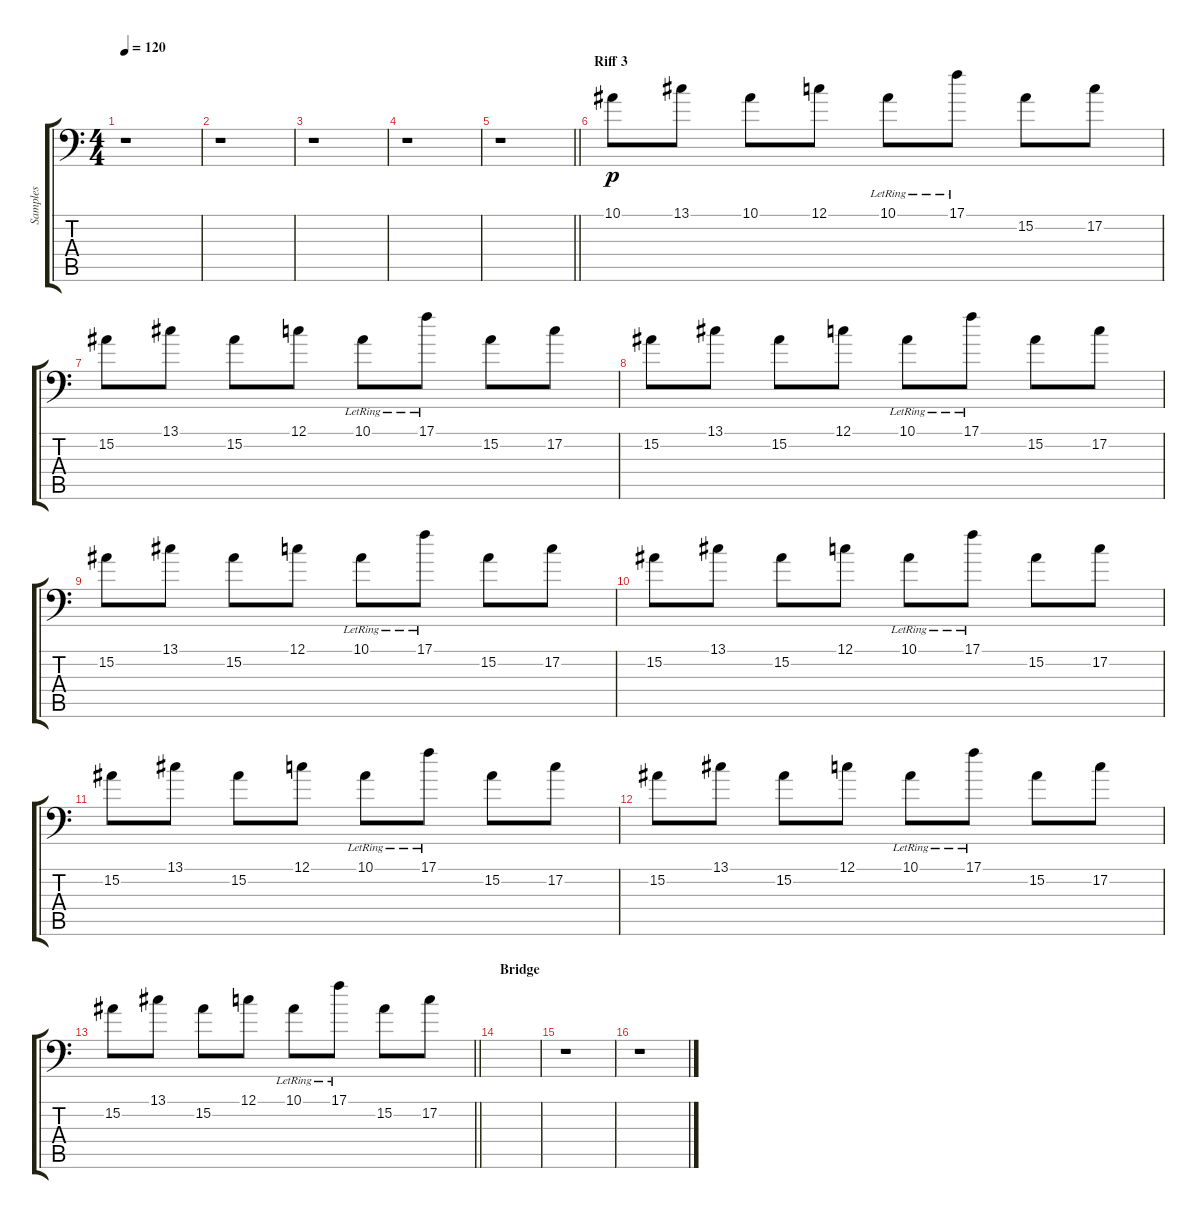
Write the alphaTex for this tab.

\track ("Samples" "Samples") {instrument choiraahs}
\staff {score tabs}
\tuning (C4 G3 Eb3 Bb2 F2 Bb1) {hide}
\ts (4 4)
\tempo 120
\clef f4
\ks c
r.1{dy p} |
r.1 |
r.1 |
r.1 |
\barLineRight lightlight
r.1 |
\section ("" "Riff 3")
10.1.8{balance 8} 13.1.8 10.1.8 12.1.8 10.1{lr}.8 17.1{lr}.8 15.2.8 17.2.8 |
15.2.8{volume 15 balance 8} 13.1.8 15.2.8 12.1.8 10.1{lr}.8 17.1{lr}.8 15.2.8 17.2.8 |
15.2.8{volume 15 balance 8} 13.1.8 15.2.8 12.1.8 10.1{lr}.8 17.1{lr}.8 15.2.8 17.2.8 |
15.2.8{volume 15 balance 8} 13.1.8 15.2.8 12.1.8 10.1{lr}.8 17.1{lr}.8 15.2.8 17.2.8 |
15.2.8{volume 15 balance 8} 13.1.8 15.2.8 12.1.8 10.1{lr}.8 17.1{lr}.8 15.2.8 17.2.8 |
15.2.8{volume 15 balance 8} 13.1.8 15.2.8 12.1.8 10.1{lr}.8 17.1{lr}.8 15.2.8 17.2.8 |
15.2.8{volume 15 balance 8} 13.1.8 15.2.8 12.1.8 10.1{lr}.8 17.1{lr}.8 15.2.8 17.2.8 |
\barLineRight lightlight
15.2.8{volume 15 balance 8} 13.1.8 15.2.8 12.1.8 10.1{lr}.8 17.1{lr}.8 15.2.8 17.2.8 |
\section ("" "Bridge")
|
r.1 |
r.1
